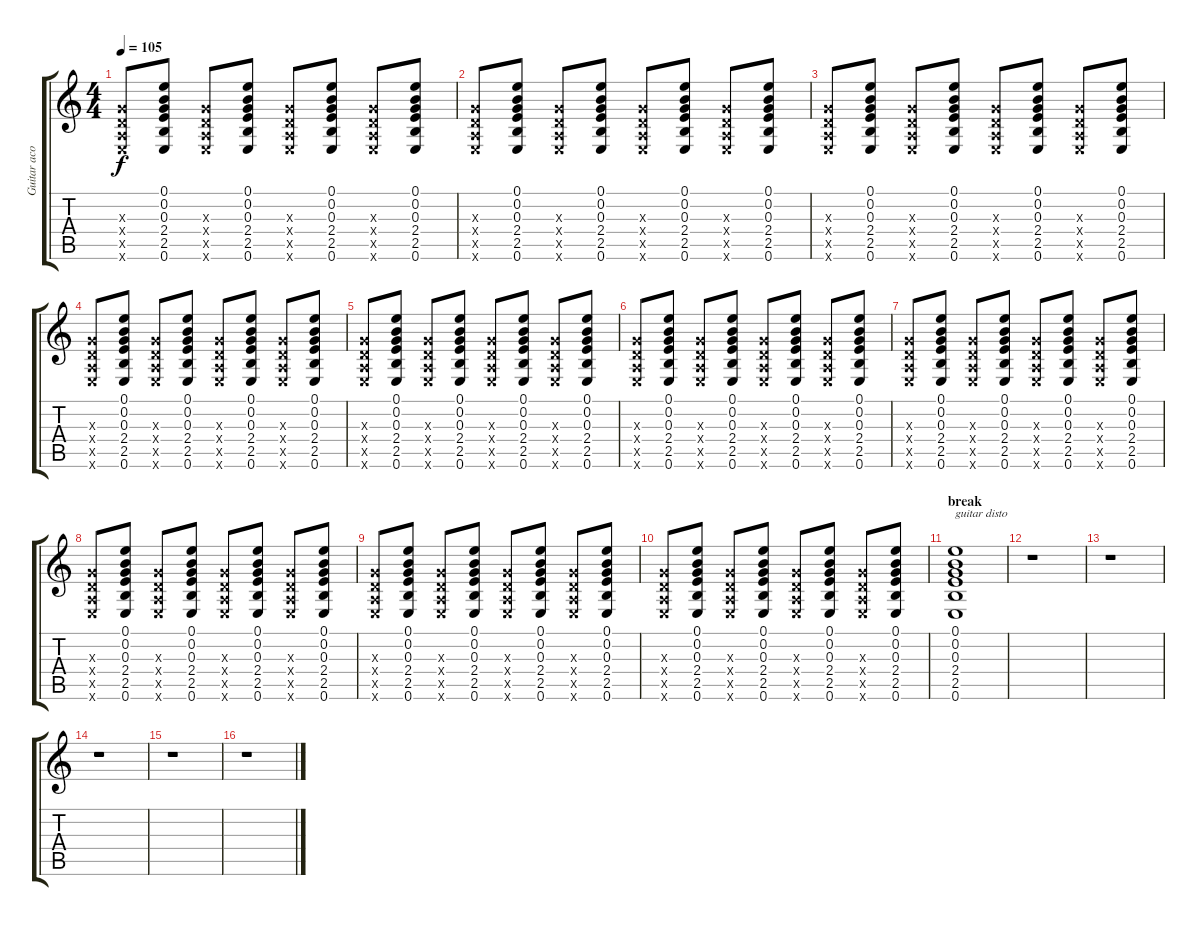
\track ("Guitar acoustic" "Guitar aco") {instrument acousticguitarsteel}
\staff {score tabs}
\tuning (E4 B3 G3 D3 A2 E2) {hide}
\ts (4 4)
\tempo 105
\clef g2
\ks c
(0.3{x} 0.4{x} 0.5{x} 0.6{x}).8{dy f} (0.1 0.2 0.3 2.4 2.5 0.6).8 (0.3{x} 0.4{x} 0.5{x} 0.6{x}).8 (0.1 0.2 0.3 2.4 2.5 0.6).8 (0.3{x} 0.4{x} 0.5{x} 0.6{x}).8 (0.1 0.2 0.3 2.4 2.5 0.6).8 (0.3{x} 0.4{x} 0.5{x} 0.6{x}).8 (0.1 0.2 0.3 2.4 2.5 0.6).8 |
(0.3{x} 0.4{x} 0.5{x} 0.6{x}).8 (0.1 0.2 0.3 2.4 2.5 0.6).8 (0.3{x} 0.4{x} 0.5{x} 0.6{x}).8 (0.1 0.2 0.3 2.4 2.5 0.6).8 (0.3{x} 0.4{x} 0.5{x} 0.6{x}).8 (0.1 0.2 0.3 2.4 2.5 0.6).8 (0.3{x} 0.4{x} 0.5{x} 0.6{x}).8 (0.1 0.2 0.3 2.4 2.5 0.6).8 |
(0.3{x} 0.4{x} 0.5{x} 0.6{x}).8 (0.1 0.2 0.3 2.4 2.5 0.6).8 (0.3{x} 0.4{x} 0.5{x} 0.6{x}).8 (0.1 0.2 0.3 2.4 2.5 0.6).8 (0.3{x} 0.4{x} 0.5{x} 0.6{x}).8 (0.1 0.2 0.3 2.4 2.5 0.6).8 (0.3{x} 0.4{x} 0.5{x} 0.6{x}).8 (0.1 0.2 0.3 2.4 2.5 0.6).8 |
(0.3{x} 0.4{x} 0.5{x} 0.6{x}).8 (0.1 0.2 0.3 2.4 2.5 0.6).8 (0.3{x} 0.4{x} 0.5{x} 0.6{x}).8 (0.1 0.2 0.3 2.4 2.5 0.6).8 (0.3{x} 0.4{x} 0.5{x} 0.6{x}).8 (0.1 0.2 0.3 2.4 2.5 0.6).8 (0.3{x} 0.4{x} 0.5{x} 0.6{x}).8 (0.1 0.2 0.3 2.4 2.5 0.6).8 |
(0.3{x} 0.4{x} 0.5{x} 0.6{x}).8 (0.1 0.2 0.3 2.4 2.5 0.6).8 (0.3{x} 0.4{x} 0.5{x} 0.6{x}).8 (0.1 0.2 0.3 2.4 2.5 0.6).8 (0.3{x} 0.4{x} 0.5{x} 0.6{x}).8 (0.1 0.2 0.3 2.4 2.5 0.6).8 (0.3{x} 0.4{x} 0.5{x} 0.6{x}).8 (0.1 0.2 0.3 2.4 2.5 0.6).8 |
(0.3{x} 0.4{x} 0.5{x} 0.6{x}).8 (0.1 0.2 0.3 2.4 2.5 0.6).8 (0.3{x} 0.4{x} 0.5{x} 0.6{x}).8 (0.1 0.2 0.3 2.4 2.5 0.6).8 (0.3{x} 0.4{x} 0.5{x} 0.6{x}).8 (0.1 0.2 0.3 2.4 2.5 0.6).8 (0.3{x} 0.4{x} 0.5{x} 0.6{x}).8 (0.1 0.2 0.3 2.4 2.5 0.6).8 |
(0.3{x} 0.4{x} 0.5{x} 0.6{x}).8 (0.1 0.2 0.3 2.4 2.5 0.6).8 (0.3{x} 0.4{x} 0.5{x} 0.6{x}).8 (0.1 0.2 0.3 2.4 2.5 0.6).8 (0.3{x} 0.4{x} 0.5{x} 0.6{x}).8 (0.1 0.2 0.3 2.4 2.5 0.6).8 (0.3{x} 0.4{x} 0.5{x} 0.6{x}).8 (0.1 0.2 0.3 2.4 2.5 0.6).8 |
(0.3{x} 0.4{x} 0.5{x} 0.6{x}).8 (0.1 0.2 0.3 2.4 2.5 0.6).8 (0.3{x} 0.4{x} 0.5{x} 0.6{x}).8 (0.1 0.2 0.3 2.4 2.5 0.6).8 (0.3{x} 0.4{x} 0.5{x} 0.6{x}).8 (0.1 0.2 0.3 2.4 2.5 0.6).8 (0.3{x} 0.4{x} 0.5{x} 0.6{x}).8 (0.1 0.2 0.3 2.4 2.5 0.6).8 |
(0.3{x} 0.4{x} 0.5{x} 0.6{x}).8 (0.1 0.2 0.3 2.4 2.5 0.6).8 (0.3{x} 0.4{x} 0.5{x} 0.6{x}).8 (0.1 0.2 0.3 2.4 2.5 0.6).8 (0.3{x} 0.4{x} 0.5{x} 0.6{x}).8 (0.1 0.2 0.3 2.4 2.5 0.6).8 (0.3{x} 0.4{x} 0.5{x} 0.6{x}).8 (0.1 0.2 0.3 2.4 2.5 0.6).8 |
(0.3{x} 0.4{x} 0.5{x} 0.6{x}).8 (0.1 0.2 0.3 2.4 2.5 0.6).8 (0.3{x} 0.4{x} 0.5{x} 0.6{x}).8 (0.1 0.2 0.3 2.4 2.5 0.6).8 (0.3{x} 0.4{x} 0.5{x} 0.6{x}).8 (0.1 0.2 0.3 2.4 2.5 0.6).8 (0.3{x} 0.4{x} 0.5{x} 0.6{x}).8 (0.1 0.2 0.3 2.4 2.5 0.6).8 |
\section ("" "break")
(0.1 0.2 0.3 2.4 2.5 0.6).1{txt "guitar disto" instrument overdrivenguitar} |
r.1 |
r.1 |
r.1 |
r.1 |
r.1
